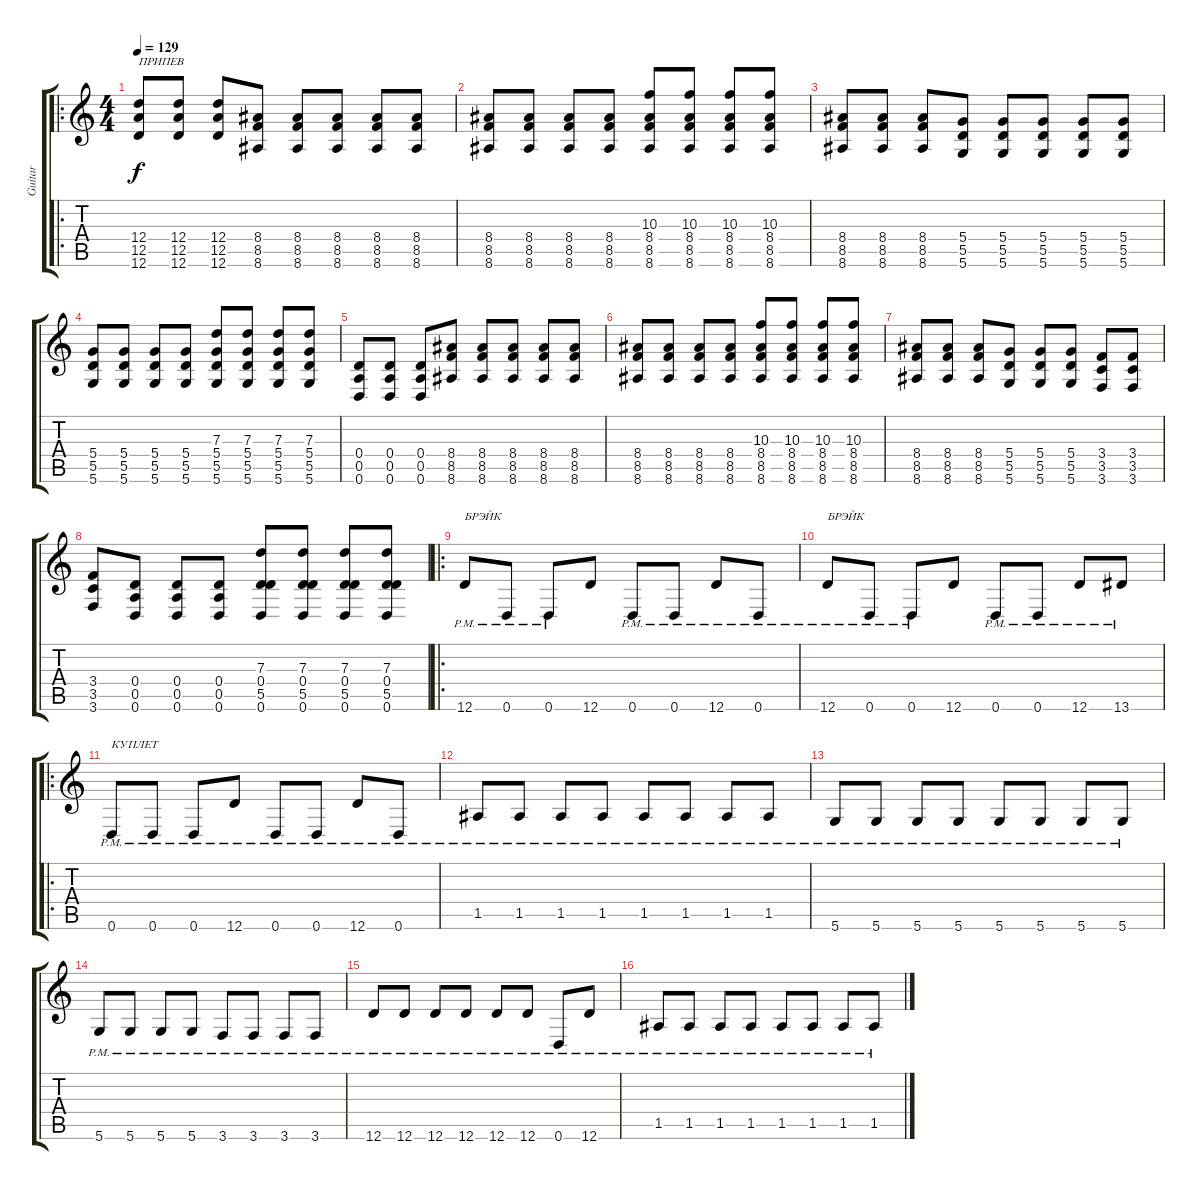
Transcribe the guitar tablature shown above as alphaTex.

\track ("Guitar" "Guitar") {instrument distortionguitar}
\staff {score tabs}
\tuning (E4 B3 G3 D3 A2 D2) {hide}
\ro
\ts (4 4)
\tempo 129
\clef g2
\ks c
(12.4 12.5 12.6).8{txt "ПРИПЕВ" dy f} (12.4 12.5 12.6).8 (12.4 12.5 12.6).8 (8.4 8.5 8.6).8 (8.4 8.5 8.6).8 (8.4 8.5 8.6).8 (8.4 8.5 8.6).8 (8.4 8.5 8.6).8 |
(8.4 8.5 8.6).8 (8.4 8.5 8.6).8 (8.4 8.5 8.6).8 (8.4 8.5 8.6).8 (10.3 8.4 8.5 8.6).8 (10.3 8.4 8.5 8.6).8 (10.3 8.4 8.5 8.6).8 (10.3 8.4 8.5 8.6).8 |
(8.4 8.5 8.6).8 (8.4 8.5 8.6).8 (8.4 8.5 8.6).8 (5.4 5.5 5.6).8 (5.4 5.5 5.6).8 (5.4 5.5 5.6).8 (5.4 5.5 5.6).8 (5.4 5.5 5.6).8 |
(5.4 5.5 5.6).8 (5.4 5.5 5.6).8 (5.4 5.5 5.6).8 (5.4 5.5 5.6).8 (7.3 5.4 5.5 5.6).8 (7.3 5.4 5.5 5.6).8 (7.3 5.4 5.5 5.6).8 (7.3 5.4 5.5 5.6).8 |
(0.4 0.5 0.6).8 (0.4 0.5 0.6).8 (0.4 0.5 0.6).8 (8.4 8.5 8.6).8 (8.4 8.5 8.6).8 (8.4 8.5 8.6).8 (8.4 8.5 8.6).8 (8.4 8.5 8.6).8 |
(8.4 8.5 8.6).8 (8.4 8.5 8.6).8 (8.4 8.5 8.6).8 (8.4 8.5 8.6).8 (10.3 8.4 8.5 8.6).8 (10.3 8.4 8.5 8.6).8 (10.3 8.4 8.5 8.6).8 (10.3 8.4 8.5 8.6).8 |
(8.4 8.5 8.6).8 (8.4 8.5 8.6).8 (8.4 8.5 8.6).8 (5.4 5.5 5.6).8 (5.4 5.5 5.6).8 (5.4 5.5 5.6).8 (3.4 3.5 3.6).8 (3.4 3.5 3.6).8 |
(3.4 3.5 3.6).8 (0.4 0.5 0.6).8 (0.4 0.5 0.6).8 (0.4 0.5 0.6).8 (7.3 0.4 5.5 0.6).8 (7.3 0.4 5.5 0.6).8 (7.3 0.4 5.5 0.6).8 (7.3 0.4 5.5 0.6).8 |
\ro
12.6{pm}.8{txt "БРЭЙК"} 0.6{pm}.8 0.6{pm}.8 12.6.8 0.6{pm}.8 0.6{pm}.8 12.6{pm}.8 0.6{pm}.8 |
12.6{pm}.8{txt "БРЭЙК"} 0.6{pm}.8 0.6{pm}.8 12.6.8 0.6{pm}.8 0.6{pm}.8 12.6{pm}.8 13.6{pm}.8 |
\ro
0.6{pm}.8{txt "КУПЛЕТ"} 0.6{pm}.8 0.6{pm}.8 12.6{pm}.8 0.6{pm}.8 0.6{pm}.8 12.6{pm}.8 0.6{pm}.8 |
1.5{pm}.8 1.5{pm}.8 1.5{pm}.8 1.5{pm}.8 1.5{pm}.8 1.5{pm}.8 1.5{pm}.8 1.5{pm}.8 |
5.6{pm}.8 5.6{pm}.8 5.6{pm}.8 5.6{pm}.8 5.6{pm}.8 5.6{pm}.8 5.6{pm}.8 5.6{pm}.8 |
5.6{pm}.8 5.6{pm}.8 5.6{pm}.8 5.6{pm}.8 3.6{pm}.8 3.6{pm}.8 3.6{pm}.8 3.6{pm}.8 |
12.6{pm}.8 12.6{pm}.8 12.6{pm}.8 12.6{pm}.8 12.6{pm}.8 12.6{pm}.8 0.6{pm}.8 12.6{pm}.8 |
1.5{pm}.8 1.5{pm}.8 1.5{pm}.8 1.5{pm}.8 1.5{pm}.8 1.5{pm}.8 1.5{pm}.8 1.5{pm}.8
